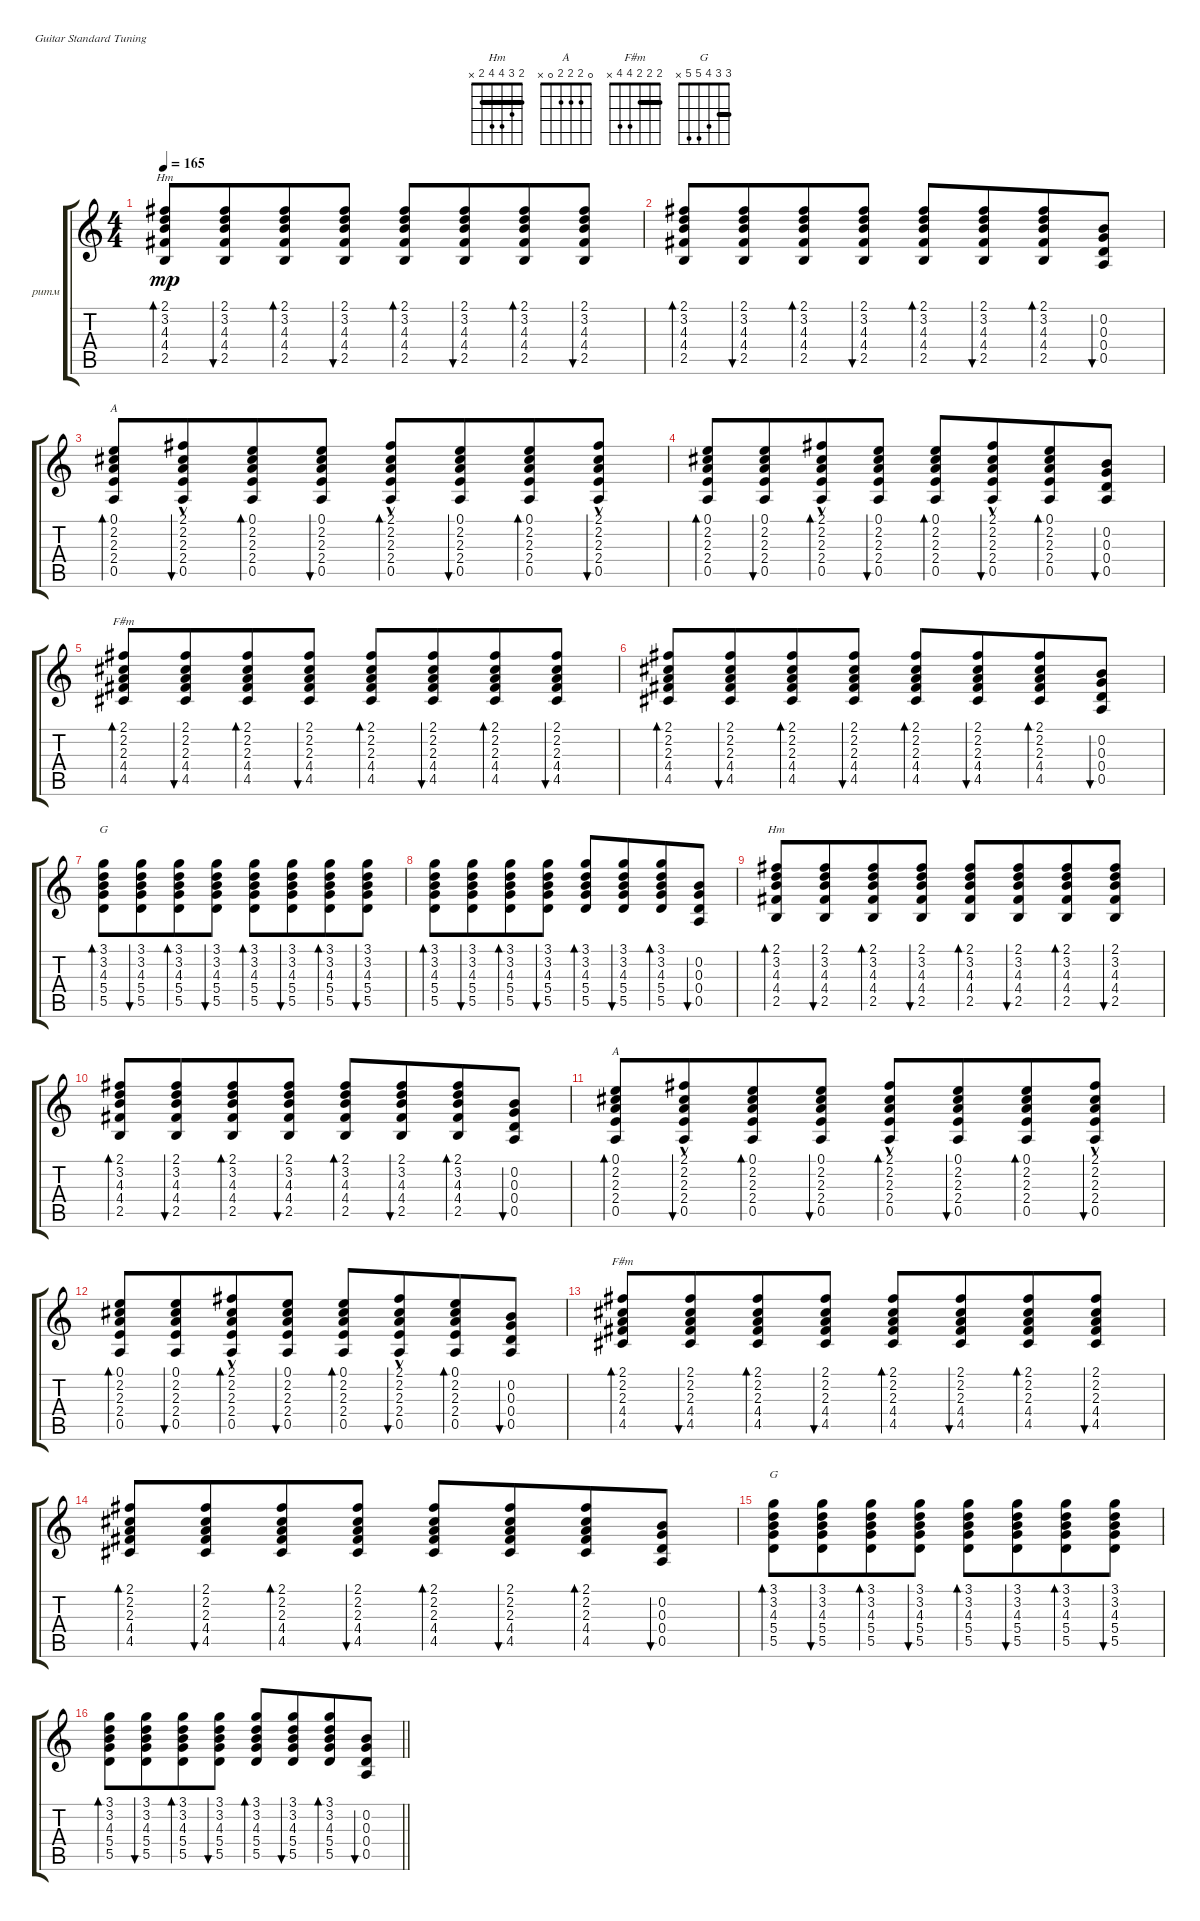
\bracketExtendMode groupsimilarinstruments
\firstSystemTrackNameOrientation horizontal
\otherSystemsTrackNameOrientation horizontal
\track ("Виктро Цой" "ритм") {instrument acousticguitarsteel}
\staff {score tabs}
\tuning (E4 B3 G3 D3 A2 E2)
\chord ("Hm" 2 3 4 4 2 x) {barre 2}
\chord ("A" 0 2 2 2 0 x)
\chord ("F#m" 2 2 2 4 4 x) {barre (2 2)}
\chord ("G" 3 3 4 5 5 x) {barre 3}
\ts (4 4)
\tempo 165
\clef g2
\ks c
(2.1 3.2 4.3 4.4 2.5).8{bd 60 ch "Hm" dy mp} (2.1 3.2 4.3 4.4 2.5).8{bu 60 beam merge} (2.1 3.2 4.3 4.4 2.5).8{bd 60} (2.1 3.2 4.3 4.4 2.5).8{bu 60} (2.1 3.2 4.3 4.4 2.5).8{bd 60} (2.1 3.2 4.3 4.4 2.5).8{bu 60 beam merge} (2.1 3.2 4.3 4.4 2.5).8{bd 60} (2.1 3.2 4.3 4.4 2.5).8{bu 60} |
(2.1 3.2 4.3 4.4 2.5).8{bd 60} (2.1 3.2 4.3 4.4 2.5).8{bu 60 beam merge} (2.1 3.2 4.3 4.4 2.5).8{bd 60} (2.1 3.2 4.3 4.4 2.5).8{bu 60} (2.1 3.2 4.3 4.4 2.5).8{bd 60} (2.1 3.2 4.3 4.4 2.5).8{bu 60 beam merge} (2.1 3.2 4.3 4.4 2.5).8{bd 60} (0.2 0.3 0.4 0.5).8{bu 60} |
(0.1 2.2 2.3 2.4 0.5).8{bd 60 ch "A"} (2.1{hac} 2.2 2.3 2.4 0.5).8{bu 60 beam merge} (0.1 2.2 2.3 2.4 0.5).8{bd 60} (0.1 2.2 2.3 2.4 0.5).8{bu 60} (2.1{hac} 2.2 2.3 2.4 0.5).8{bd 60} (0.1 2.2 2.3 2.4 0.5).8{bu 60 beam merge} (0.1 2.2 2.3 2.4 0.5).8{bd 60} (2.1{hac} 2.2 2.3 2.4 0.5).8{bu 60} |
(0.1 2.2 2.3 2.4 0.5).8{bd 60} (0.1 2.2 2.3 2.4 0.5).8{bu 60 beam merge} (2.1{hac} 2.2 2.3 2.4 0.5).8{bd 60} (0.1 2.2 2.3 2.4 0.5).8{bu 60} (0.1 2.2 2.3 2.4 0.5).8{bd 60} (2.1{hac} 2.2 2.3 2.4 0.5).8{bu 60 beam merge} (0.1 2.2 2.3 2.4 0.5).8{bd 60} (0.2 0.3 0.4 0.5).8{bu 60} |
(2.1 2.2 2.3 4.4 4.5).8{bd 60 ch "F#m"} (2.1 2.2 2.3 4.4 4.5).8{bu 60 beam merge} (2.1 2.2 2.3 4.4 4.5).8{bd 60} (2.1 2.2 2.3 4.4 4.5).8{bu 60} (2.1 2.2 2.3 4.4 4.5).8{bd 60} (2.1 2.2 2.3 4.4 4.5).8{bu 60 beam merge} (2.1 2.2 2.3 4.4 4.5).8{bd 60} (2.1 2.2 2.3 4.4 4.5).8{bu 60} |
(2.1 2.2 2.3 4.4 4.5).8{bd 60} (2.1 2.2 2.3 4.4 4.5).8{bu 60 beam merge} (2.1 2.2 2.3 4.4 4.5).8{bd 60} (2.1 2.2 2.3 4.4 4.5).8{bu 60} (2.1 2.2 2.3 4.4 4.5).8{bd 60} (2.1 2.2 2.3 4.4 4.5).8{bu 60 beam merge} (2.1 2.2 2.3 4.4 4.5).8{bd 60} (0.2 0.3 0.4 0.5).8{bu 60} |
(3.1 3.2 4.3 5.4 5.5).8{bd 60 ch "G"} (3.1 3.2 4.3 5.4 5.5).8{bu 60 beam merge} (3.1 3.2 4.3 5.4 5.5).8{bd 60} (3.1 3.2 4.3 5.4 5.5).8{bu 60} (3.1 3.2 4.3 5.4 5.5).8{bd 60} (3.1 3.2 4.3 5.4 5.5).8{bu 60 beam merge} (3.1 3.2 4.3 5.4 5.5).8{bd 60} (3.1 3.2 4.3 5.4 5.5).8{bu 60} |
(3.1 3.2 4.3 5.4 5.5).8{bd 60} (3.1 3.2 4.3 5.4 5.5).8{bu 60 beam merge} (3.1 3.2 4.3 5.4 5.5).8{bd 60} (3.1 3.2 4.3 5.4 5.5).8{bu 60} (3.1 3.2 4.3 5.4 5.5).8{bd 60} (3.1 3.2 4.3 5.4 5.5).8{bu 60 beam merge} (3.1 3.2 4.3 5.4 5.5).8{bd 60} (0.2 0.3 0.4 0.5).8{bu 60} |
(2.1 3.2 4.3 4.4 2.5).8{bd 60 ch "Hm"} (2.1 3.2 4.3 4.4 2.5).8{bu 60 beam merge} (2.1 3.2 4.3 4.4 2.5).8{bd 60} (2.1 3.2 4.3 4.4 2.5).8{bu 60} (2.1 3.2 4.3 4.4 2.5).8{bd 60} (2.1 3.2 4.3 4.4 2.5).8{bu 60 beam merge} (2.1 3.2 4.3 4.4 2.5).8{bd 60} (2.1 3.2 4.3 4.4 2.5).8{bu 60} |
(2.1 3.2 4.3 4.4 2.5).8{bd 60} (2.1 3.2 4.3 4.4 2.5).8{bu 60 beam merge} (2.1 3.2 4.3 4.4 2.5).8{bd 60} (2.1 3.2 4.3 4.4 2.5).8{bu 60} (2.1 3.2 4.3 4.4 2.5).8{bd 60} (2.1 3.2 4.3 4.4 2.5).8{bu 60 beam merge} (2.1 3.2 4.3 4.4 2.5).8{bd 60} (0.2 0.3 0.4 0.5).8{bu 60} |
(0.1 2.2 2.3 2.4 0.5).8{bd 60 ch "A"} (2.1{hac} 2.2 2.3 2.4 0.5).8{bu 60 beam merge} (0.1 2.2 2.3 2.4 0.5).8{bd 60} (0.1 2.2 2.3 2.4 0.5).8{bu 60} (2.1{hac} 2.2 2.3 2.4 0.5).8{bd 60} (0.1 2.2 2.3 2.4 0.5).8{bu 60 beam merge} (0.1 2.2 2.3 2.4 0.5).8{bd 60} (2.1{hac} 2.2 2.3 2.4 0.5).8{bu 60} |
(0.1 2.2 2.3 2.4 0.5).8{bd 60} (0.1 2.2 2.3 2.4 0.5).8{bu 60 beam merge} (2.1{hac} 2.2 2.3 2.4 0.5).8{bd 60} (0.1 2.2 2.3 2.4 0.5).8{bu 60} (0.1 2.2 2.3 2.4 0.5).8{bd 60} (2.1{hac} 2.2 2.3 2.4 0.5).8{bu 60 beam merge} (0.1 2.2 2.3 2.4 0.5).8{bd 60} (0.2 0.3 0.4 0.5).8{bu 60} |
(2.1 2.2 2.3 4.4 4.5).8{bd 60 ch "F#m"} (2.1 2.2 2.3 4.4 4.5).8{bu 60 beam merge} (2.1 2.2 2.3 4.4 4.5).8{bd 60} (2.1 2.2 2.3 4.4 4.5).8{bu 60} (2.1 2.2 2.3 4.4 4.5).8{bd 60} (2.1 2.2 2.3 4.4 4.5).8{bu 60 beam merge} (2.1 2.2 2.3 4.4 4.5).8{bd 60} (2.1 2.2 2.3 4.4 4.5).8{bu 60} |
(2.1 2.2 2.3 4.4 4.5).8{bd 60} (2.1 2.2 2.3 4.4 4.5).8{bu 60 beam merge} (2.1 2.2 2.3 4.4 4.5).8{bd 60} (2.1 2.2 2.3 4.4 4.5).8{bu 60} (2.1 2.2 2.3 4.4 4.5).8{bd 60} (2.1 2.2 2.3 4.4 4.5).8{bu 60 beam merge} (2.1 2.2 2.3 4.4 4.5).8{bd 60} (0.2 0.3 0.4 0.5).8{bu 60} |
(3.1 3.2 4.3 5.4 5.5).8{bd 60 ch "G"} (3.1 3.2 4.3 5.4 5.5).8{bu 60 beam merge} (3.1 3.2 4.3 5.4 5.5).8{bd 60} (3.1 3.2 4.3 5.4 5.5).8{bu 60} (3.1 3.2 4.3 5.4 5.5).8{bd 60} (3.1 3.2 4.3 5.4 5.5).8{bu 60 beam merge} (3.1 3.2 4.3 5.4 5.5).8{bd 60} (3.1 3.2 4.3 5.4 5.5).8{bu 60} |
\barLineRight lightlight
(3.1 3.2 4.3 5.4 5.5).8{bd 60} (3.1 3.2 4.3 5.4 5.5).8{bu 60 beam merge} (3.1 3.2 4.3 5.4 5.5).8{bd 60} (3.1 3.2 4.3 5.4 5.5).8{bu 60} (3.1 3.2 4.3 5.4 5.5).8{bd 60} (3.1 3.2 4.3 5.4 5.5).8{bu 60 beam merge} (3.1 3.2 4.3 5.4 5.5).8{bd 60} (0.2 0.3 0.4 0.5).8{bu 60}
